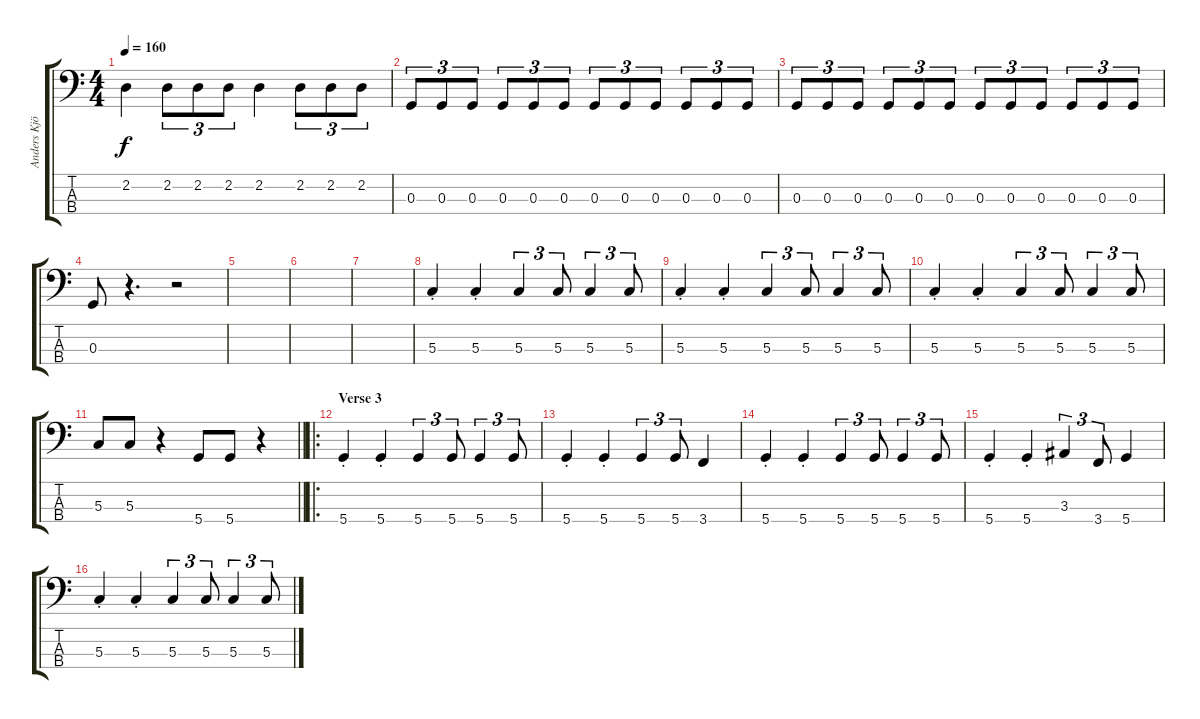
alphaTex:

\track ("Anders Kjölholm" "Anders Kjö") {instrument electricbassfinger}
\staff {score tabs}
\tuning (F2 C2 G1 D1) {hide}
\ts (4 4)
\tempo 160
\clef f4
\ks c
2.2.4{dy f} 2.2.8{tu (3 2)} 2.2.8{tu (3 2)} 2.2.8{tu (3 2)} 2.2.4 2.2.8{tu (3 2)} 2.2.8{tu (3 2)} 2.2.8{tu (3 2)} |
0.3.8{tu (3 2)} 0.3.8{tu (3 2)} 0.3.8{tu (3 2)} 0.3.8{tu (3 2)} 0.3.8{tu (3 2)} 0.3.8{tu (3 2)} 0.3.8{tu (3 2)} 0.3.8{tu (3 2)} 0.3.8{tu (3 2)} 0.3.8{tu (3 2)} 0.3.8{tu (3 2)} 0.3.8{tu (3 2)} |
0.3.8{tu (3 2)} 0.3.8{tu (3 2)} 0.3.8{tu (3 2)} 0.3.8{tu (3 2)} 0.3.8{tu (3 2)} 0.3.8{tu (3 2)} 0.3.8{tu (3 2)} 0.3.8{tu (3 2)} 0.3.8{tu (3 2)} 0.3.8{tu (3 2)} 0.3.8{tu (3 2)} 0.3.8{tu (3 2)} |
0.3.8 r.4{d} r.2 |
|
|
|
5.3{st}.4 5.3{st}.4 5.3.4{tu (3 2)} 5.3.8{tu (3 2)} 5.3.4{tu (3 2)} 5.3.8{tu (3 2)} |
5.3{st}.4 5.3{st}.4 5.3.4{tu (3 2)} 5.3.8{tu (3 2)} 5.3.4{tu (3 2)} 5.3.8{tu (3 2)} |
5.3{st}.4 5.3{st}.4 5.3.4{tu (3 2)} 5.3.8{tu (3 2)} 5.3.4{tu (3 2)} 5.3.8{tu (3 2)} |
\barLineRight lightlight
5.3.8 5.3.8 r.4 5.4.8 5.4.8 r.4 |
\ro
\section ("" "Verse 3")
5.4{st}.4 5.4{st}.4 5.4.4{tu (3 2)} 5.4.8{tu (3 2)} 5.4.4{tu (3 2)} 5.4.8{tu (3 2)} |
5.4{st}.4 5.4{st}.4 5.4.4{tu (3 2)} 5.4.8{tu (3 2)} 3.4.4 |
5.4{st}.4 5.4{st}.4 5.4.4{tu (3 2)} 5.4.8{tu (3 2)} 5.4.4{tu (3 2)} 5.4.8{tu (3 2)} |
5.4{st}.4 5.4{st}.4 3.3.4{tu (3 2)} 3.4.8{tu (3 2)} 5.4.4 |
5.3{st}.4 5.3{st}.4 5.3.4{tu (3 2)} 5.3.8{tu (3 2)} 5.3.4{tu (3 2)} 5.3.8{tu (3 2)}
